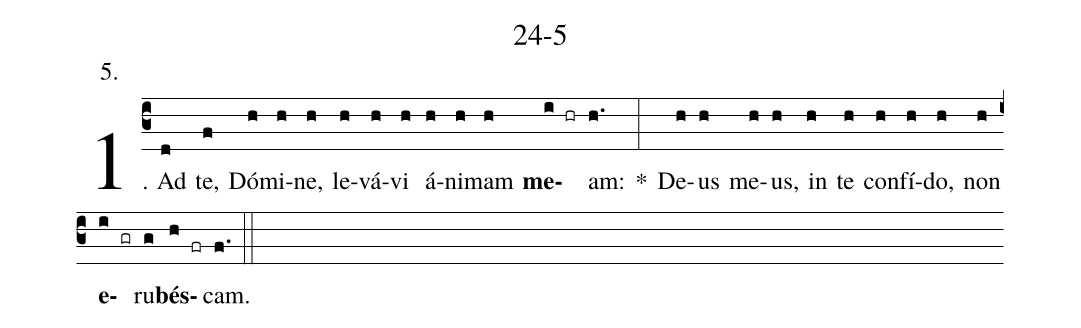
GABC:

name: 24-5;
annotation: 5.;
%%
(c3)1. Ad(d) te,(f) Dó(h)mi(h)ne,(h) le(h)vá(h)vi(h) á(h)ni(h)mam(h) <b>me</b>(i hr)am:(h.) *(:) De(h)us(h) me(h)us,(h) in(h) te(h) con(h)fí(h)do,(h) non(h) <b>e</b>(i gr)ru(g)<b>bés</b>(h fr)cam.(f.) (::)
